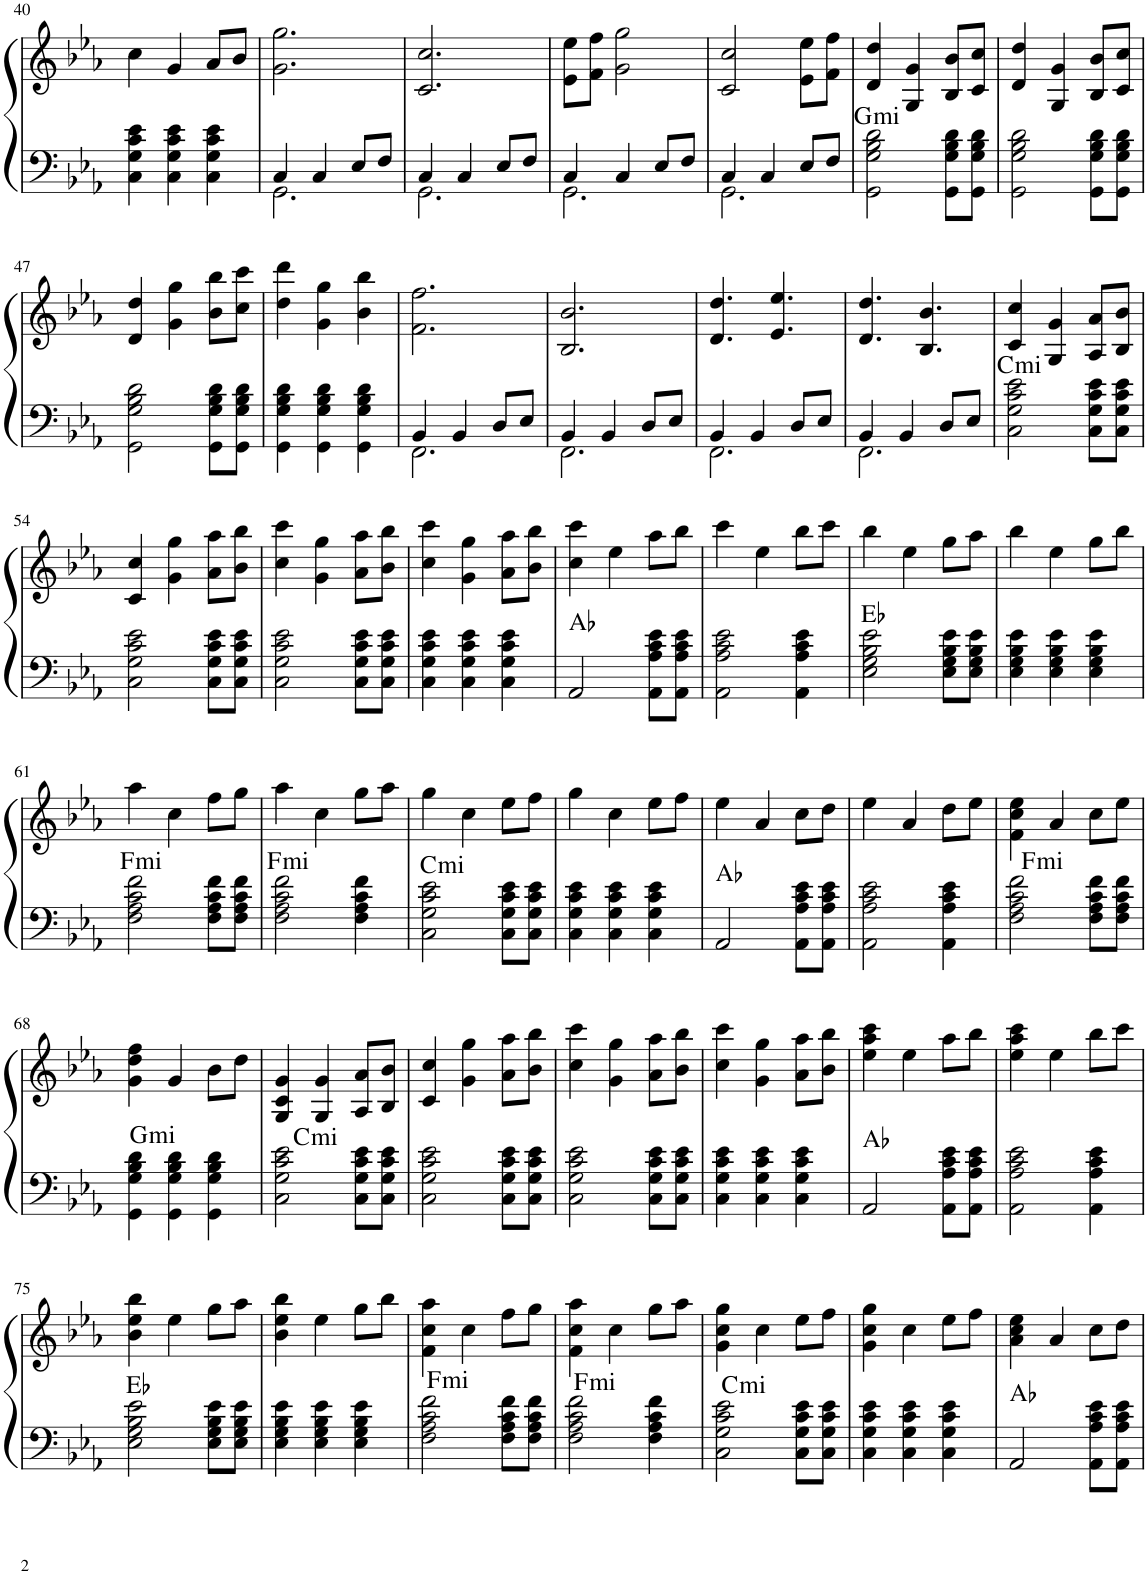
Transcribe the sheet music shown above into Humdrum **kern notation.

**kern	**kern	**harte
*part1	*part1	*part1
*staff2	*staff1	*
*I"Akordeón	*	*
!!LO:PB:g=z
*clefF4	*clefG2	*
*k[b-e-a-]	*k[b-e-a-]	*
*M3/4	*M3/4	*
=40	=40	=40
4C\ 4G\ 4c\ 4e-\	4cc\	.
4C\ 4G\ 4c\ 4e-\	4g/	.
4C\ 4G\ 4c\ 4e-\	8a-/L	.
.	8b-/J	.
=41	=41	=41
*^	*	*
4C/	2.GG\	2.g\ 2.gg\	.
4C/	.	.	.
8E-/L	.	.	.
8F/J	.	.	.
=42	=42	=42	=42
4C/	2.GG\	2.c/ 2.cc/	.
4C/	.	.	.
8E-/L	.	.	.
8F/J	.	.	.
=43	=43	=43	=43
4C/	2.GG\	8e-\ 8ee-\L	.
.	.	8f\ 8ff\J	.
4C/	.	2g\ 2gg\	.
8E-/L	.	.	.
8F/J	.	.	.
=44	=44	=44	=44
4C/	2.GG\	2c/ 2cc/	.
4C/	.	.	.
8E-/L	.	8e-\ 8ee-\L	.
8F/J	.	8f\ 8ff\J	.
*v	*v	*	*
=45	=45	=45
!	!	!LO:H:kt=mi
2GG\ 2G\ 2B-\ 2d\	4d/ 4dd/	G:min
.	4G/ 4g/	.
8GG\ 8G\ 8B-\ 8d\L	8B-/ 8b-/L	.
8GG\ 8G\ 8B-\ 8d\J	8c/ 8cc/J	.
=46	=46	=46
2GG\ 2G\ 2B-\ 2d\	4d/ 4dd/	.
.	4G/ 4g/	.
8GG\ 8G\ 8B-\ 8d\L	8B-/ 8b-/L	.
8GG\ 8G\ 8B-\ 8d\J	8c/ 8cc/J	.
!!LO:LB:g=z
=47	=47	=47
2GG\ 2G\ 2B-\ 2d\	4d/ 4dd/	.
.	4g\ 4gg\	.
8GG\ 8G\ 8B-\ 8d\L	8b-\ 8bb-\L	.
8GG\ 8G\ 8B-\ 8d\J	8cc\ 8ccc\J	.
=48	=48	=48
4GG\ 4G\ 4B-\ 4d\	4dd\ 4ddd\	.
4GG\ 4G\ 4B-\ 4d\	4g\ 4gg\	.
4GG\ 4G\ 4B-\ 4d\	4b-\ 4bb-\	.
=49	=49	=49
*^	*	*
4BB-/	2.FF\	2.f\ 2.ff\	.
4BB-/	.	.	.
8D/L	.	.	.
8E-/J	.	.	.
=50	=50	=50	=50
4BB-/	2.FF\	2.B-/ 2.b-/	.
4BB-/	.	.	.
8D/L	.	.	.
8E-/J	.	.	.
=51	=51	=51	=51
4BB-/	2.FF\	4.d/ 4.dd/	.
4BB-/	.	.	.
.	.	4.e-/ 4.ee-/	.
8D/L	.	.	.
8E-/J	.	.	.
=52	=52	=52	=52
4BB-/	2.FF\	4.d/ 4.dd/	.
4BB-/	.	.	.
.	.	4.B-/ 4.b-/	.
8D/L	.	.	.
8E-/J	.	.	.
*v	*v	*	*
=53	=53	=53
!	!	!LO:H:kt=mi
2C\ 2G\ 2c\ 2e-\	4c/ 4cc/	C:min
.	4G/ 4g/	.
8C\ 8G\ 8c\ 8e-\L	8A-/ 8a-/L	.
8C\ 8G\ 8c\ 8e-\J	8B-/ 8b-/J	.
!!LO:LB:g=z
=54	=54	=54
2C\ 2G\ 2c\ 2e-\	4c/ 4cc/	.
.	4g\ 4gg\	.
8C\ 8G\ 8c\ 8e-\L	8a-\ 8aa-\L	.
8C\ 8G\ 8c\ 8e-\J	8b-\ 8bb-\J	.
=55	=55	=55
2C\ 2G\ 2c\ 2e-\	4cc\ 4ccc\	.
.	4g\ 4gg\	.
8C\ 8G\ 8c\ 8e-\L	8a-\ 8aa-\L	.
8C\ 8G\ 8c\ 8e-\J	8b-\ 8bb-\J	.
=56	=56	=56
4C\ 4G\ 4c\ 4e-\	4cc\ 4ccc\	.
4C\ 4G\ 4c\ 4e-\	4g\ 4gg\	.
4C\ 4G\ 4c\ 4e-\	8a-\ 8aa-\L	.
.	8b-\ 8bb-\J	.
=57	=57	=57
2AA-/	4cc\ 4ccc\	Ab:maj
.	4ee-\	.
8AA-\ 8A-\ 8c\ 8e-\L	8aa-\L	.
8AA-\ 8A-\ 8c\ 8e-\J	8bb-\J	.
=58	=58	=58
2AA-\ 2A-\ 2c\ 2e-\	4ccc\	.
.	4ee-\	.
4AA-\ 4A-\ 4c\ 4e-\	8bb-\L	.
.	8ccc\J	.
=59	=59	=59
2E-\ 2G\ 2B-\ 2e-\	4bb-\	Eb:maj
.	4ee-\	.
8E-\ 8G\ 8B-\ 8e-\L	8gg\L	.
8E-\ 8G\ 8B-\ 8e-\J	8aa-\J	.
=60	=60	=60
4E-\ 4G\ 4B-\ 4e-\	4bb-\	.
4E-\ 4G\ 4B-\ 4e-\	4ee-\	.
4E-\ 4G\ 4B-\ 4e-\	8gg\L	.
.	8bb-\J	.
!!LO:LB:g=z
=61	=61	=61
!	!	!LO:H:kt=mi
2F\ 2A-\ 2c\ 2f\	4aa-\	F:min
.	4cc\	.
8F\ 8A-\ 8c\ 8f\L	8ff\L	.
8F\ 8A-\ 8c\ 8f\J	8gg\J	.
=62	=62	=62
!	!	!LO:H:kt=mi
2F\ 2A-\ 2c\ 2f\	4aa-\	F:min
.	4cc\	.
4F\ 4A-\ 4c\ 4f\	8gg\L	.
.	8aa-\J	.
=63	=63	=63
!	!	!LO:H:kt=mi
2C\ 2G\ 2c\ 2e-\	4gg\	C:min
.	4cc\	.
8C\ 8G\ 8c\ 8e-\L	8ee-\L	.
8C\ 8G\ 8c\ 8e-\J	8ff\J	.
=64	=64	=64
4C\ 4G\ 4c\ 4e-\	4gg\	.
4C\ 4G\ 4c\ 4e-\	4cc\	.
4C\ 4G\ 4c\ 4e-\	8ee-\L	.
.	8ff\J	.
=65	=65	=65
2AA-/	4ee-\	Ab:maj
.	4a-/	.
8AA-\ 8A-\ 8c\ 8e-\L	8cc\L	.
8AA-\ 8A-\ 8c\ 8e-\J	8dd\J	.
=66	=66	=66
2AA-\ 2A-\ 2c\ 2e-\	4ee-\	.
.	4a-/	.
4AA-\ 4A-\ 4c\ 4e-\	8dd\L	.
.	8ee-\J	.
=67	=67	=67
!	!	!LO:H:kt=mi
2F\ 2A-\ 2c\ 2f\	4f\ 4cc\ 4ee-\	F:min
.	4a-/	.
8F\ 8A-\ 8c\ 8f\L	8cc\L	.
8F\ 8A-\ 8c\ 8f\J	8ee-\J	.
!!LO:LB:g=z
=68	=68	=68
!	!	!LO:H:kt=mi
4GG\ 4G\ 4B-\ 4d\	4g\ 4dd\ 4ff\	G:min
4GG\ 4G\ 4B-\ 4d\	4g/	.
4GG\ 4G\ 4B-\ 4d\	8b-\L	.
.	8dd\J	.
=69	=69	=69
!	!	!LO:H:kt=mi
2C\ 2G\ 2c\ 2e-\	4G/ 4c/ 4g/	C:min
.	4G/ 4g/	.
8C\ 8G\ 8c\ 8e-\L	8A-/ 8a-/L	.
8C\ 8G\ 8c\ 8e-\J	8B-/ 8b-/J	.
=70	=70	=70
2C\ 2G\ 2c\ 2e-\	4c/ 4cc/	.
.	4g\ 4gg\	.
8C\ 8G\ 8c\ 8e-\L	8a-\ 8aa-\L	.
8C\ 8G\ 8c\ 8e-\J	8b-\ 8bb-\J	.
=71	=71	=71
2C\ 2G\ 2c\ 2e-\	4cc\ 4ccc\	.
.	4g\ 4gg\	.
8C\ 8G\ 8c\ 8e-\L	8a-\ 8aa-\L	.
8C\ 8G\ 8c\ 8e-\J	8b-\ 8bb-\J	.
=72	=72	=72
4C\ 4G\ 4c\ 4e-\	4cc\ 4ccc\	.
4C\ 4G\ 4c\ 4e-\	4g\ 4gg\	.
4C\ 4G\ 4c\ 4e-\	8a-\ 8aa-\L	.
.	8b-\ 8bb-\J	.
=73	=73	=73
2AA-/	4ee-\ 4aa-\ 4ccc\	Ab:maj
.	4ee-\	.
8AA-\ 8A-\ 8c\ 8e-\L	8aa-\L	.
8AA-\ 8A-\ 8c\ 8e-\J	8bb-\J	.
=74	=74	=74
2AA-\ 2A-\ 2c\ 2e-\	4ee-\ 4aa-\ 4ccc\	.
.	4ee-\	.
4AA-\ 4A-\ 4c\ 4e-\	8bb-\L	.
.	8ccc\J	.
!!LO:LB:g=z
=75	=75	=75
2E-\ 2G\ 2B-\ 2e-\	4b-\ 4ee-\ 4bb-\	Eb:maj
.	4ee-\	.
8E-\ 8G\ 8B-\ 8e-\L	8gg\L	.
8E-\ 8G\ 8B-\ 8e-\J	8aa-\J	.
=76	=76	=76
4E-\ 4G\ 4B-\ 4e-\	4b-\ 4ee-\ 4bb-\	.
4E-\ 4G\ 4B-\ 4e-\	4ee-\	.
4E-\ 4G\ 4B-\ 4e-\	8gg\L	.
.	8bb-\J	.
=77	=77	=77
!	!	!LO:H:kt=mi
2F\ 2A-\ 2c\ 2f\	4f\ 4cc\ 4aa-\	F:min
.	4cc\	.
8F\ 8A-\ 8c\ 8f\L	8ff\L	.
8F\ 8A-\ 8c\ 8f\J	8gg\J	.
=78	=78	=78
!	!	!LO:H:kt=mi
2F\ 2A-\ 2c\ 2f\	4f\ 4cc\ 4aa-\	F:min
.	4cc\	.
4F\ 4A-\ 4c\ 4f\	8gg\L	.
.	8aa-\J	.
=79	=79	=79
!	!	!LO:H:kt=mi
2C\ 2G\ 2c\ 2e-\	4g\ 4cc\ 4gg\	C:min
.	4cc\	.
8C\ 8G\ 8c\ 8e-\L	8ee-\L	.
8C\ 8G\ 8c\ 8e-\J	8ff\J	.
=80	=80	=80
4C\ 4G\ 4c\ 4e-\	4g\ 4cc\ 4gg\	.
4C\ 4G\ 4c\ 4e-\	4cc\	.
4C\ 4G\ 4c\ 4e-\	8ee-\L	.
.	8ff\J	.
=81	=81	=81
2AA-/	4a-\ 4cc\ 4ee-\	Ab:maj
.	4a-/	.
8AA-\ 8A-\ 8c\ 8e-\L	8cc\L	.
8AA-\ 8A-\ 8c\ 8e-\J	8dd\J	.
=	=	=
*-	*-	*-
